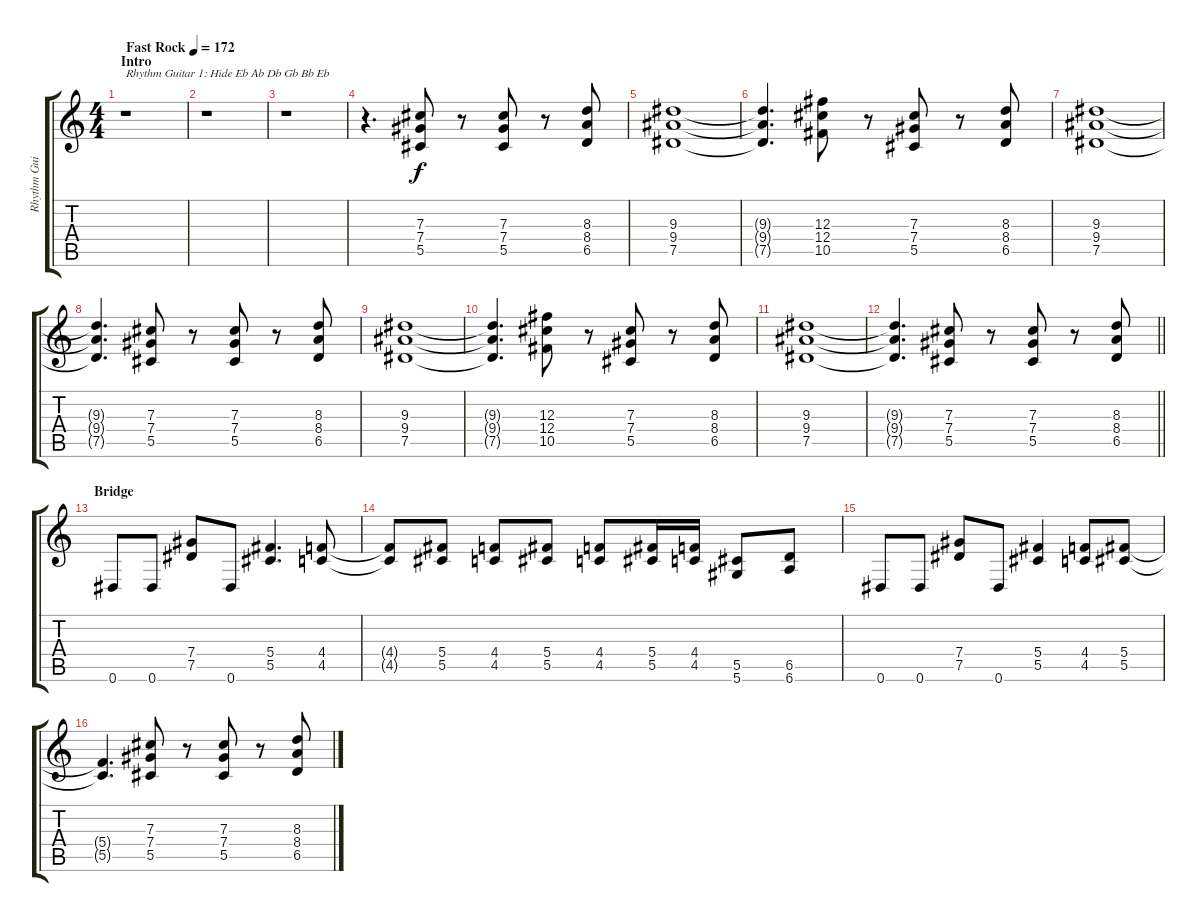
\track ("Rhythm Guitar 1: Hide" "Rhythm Gui") {instrument overdrivenguitar}
\staff {score tabs}
\tuning (Eb4 Bb3 Gb3 Db3 Ab2 Eb2) {hide}
\ts (4 4)
\section ("" "Intro")
\tempo (172 "Fast Rock")
\clef g2
\ks c
r.1{txt "Rhythm Guitar 1: Hide Eb Ab Db Gb Bb Eb" dy f instrument overdrivenguitar} |
r.1 |
r.1 |
r.4{d} (7.3 7.4 5.5).8 r.8 (7.3 7.4 5.5).8 r.8 (8.3 8.4 6.5).8 |
(9.3 9.4 7.5).1 |
(9.3{t} 9.4{t} 7.5{t}).4{d} (12.3 12.4 10.5).8 r.8 (7.3 7.4 5.5).8 r.8 (8.3 8.4 6.5).8 |
(9.3 9.4 7.5).1 |
(9.3{t} 9.4{t} 7.5{t}).4{d} (7.3 7.4 5.5).8 r.8 (7.3 7.4 5.5).8 r.8 (8.3 8.4 6.5).8 |
(9.3 9.4 7.5).1 |
(9.3{t} 9.4{t} 7.5{t}).4{d} (12.3 12.4 10.5).8 r.8 (7.3 7.4 5.5).8 r.8 (8.3 8.4 6.5).8 |
(9.3 9.4 7.5).1 |
\barLineRight lightlight
(9.3{t} 9.4{t} 7.5{t}).4{d} (7.3 7.4 5.5).8 r.8 (7.3 7.4 5.5).8 r.8 (8.3 8.4 6.5).8 |
\section ("" "Bridge")
0.6.8 0.6.8 (7.4 7.5).8 0.6.8 (5.4 5.5).4{d} (4.4 4.5).8 |
(4.4{t} 4.5{t}).8 (5.4 5.5).8 (4.4 4.5).8 (5.4 5.5).8 (4.4 4.5).8 (5.4 5.5).16 (4.4 4.5).16 (5.5 5.6).8 (6.5 6.6).8 |
0.6.8 0.6.8 (7.4 7.5).8 0.6.8 (5.4 5.5).4 (4.4 4.5).8 (5.4 5.5).8 |
(5.4{t} 5.5{t}).4{d} (7.3 7.4 5.5).8 r.8 (7.3 7.4 5.5).8 r.8 (8.3 8.4 6.5).8
